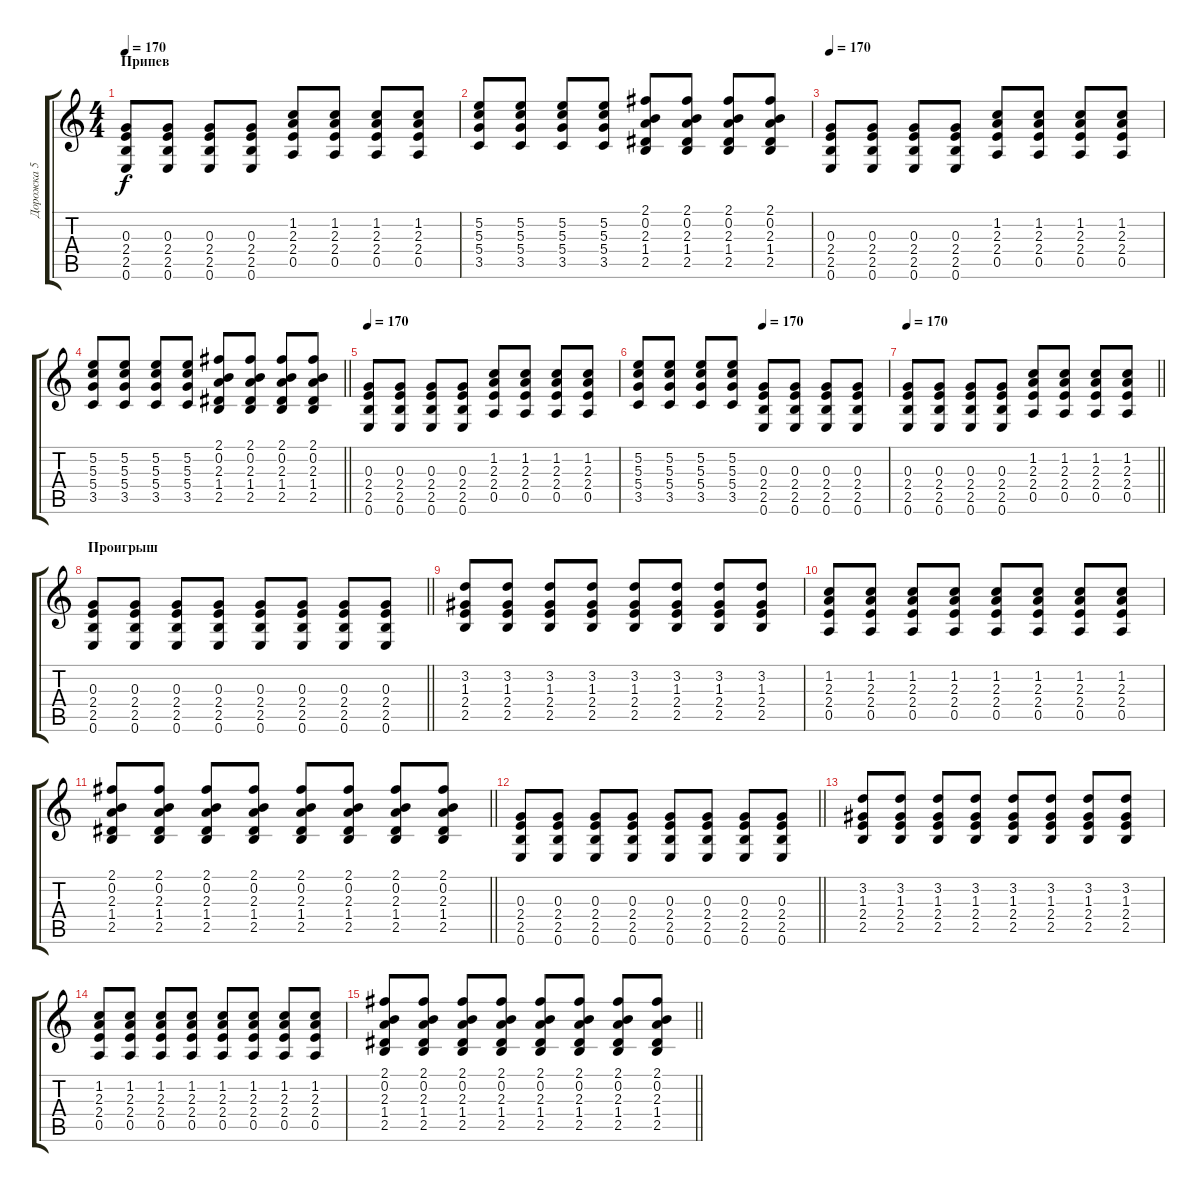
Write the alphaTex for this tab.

\track ("Дорожка 5" "Дорожка 5") {instrument distortionguitar}
\staff {score tabs}
\tuning (E4 B3 G3 D3 A2 E2) {hide}
\ts (4 4)
\section ("" "Припев")
\tempo 170
\clef g2
\ks c
(0.3 2.4 2.5 0.6).8{dy f} (0.3 2.4 2.5 0.6).8 (0.3 2.4 2.5 0.6).8 (0.3 2.4 2.5 0.6).8 (1.2 2.3 2.4 0.5).8 (1.2 2.3 2.4 0.5).8 (1.2 2.3 2.4 0.5).8 (1.2 2.3 2.4 0.5).8 |
(5.2 5.3 5.4 3.5).8 (5.2 5.3 5.4 3.5).8 (5.2 5.3 5.4 3.5).8 (5.2 5.3 5.4 3.5).8 (2.1 0.2 2.3 1.4 2.5).8 (2.1 0.2 2.3 1.4 2.5).8 (2.1 0.2 2.3 1.4 2.5).8 (2.1 0.2 2.3 1.4 2.5).8 |
\tempo 170
(0.3 2.4 2.5 0.6).8 (0.3 2.4 2.5 0.6).8 (0.3 2.4 2.5 0.6).8 (0.3 2.4 2.5 0.6).8 (1.2 2.3 2.4 0.5).8 (1.2 2.3 2.4 0.5).8 (1.2 2.3 2.4 0.5).8 (1.2 2.3 2.4 0.5).8 |
\barLineRight lightlight
(5.2 5.3 5.4 3.5).8 (5.2 5.3 5.4 3.5).8 (5.2 5.3 5.4 3.5).8 (5.2 5.3 5.4 3.5).8 (2.1 0.2 2.3 1.4 2.5).8 (2.1 0.2 2.3 1.4 2.5).8 (2.1 0.2 2.3 1.4 2.5).8 (2.1 0.2 2.3 1.4 2.5).8 |
\tempo 170
(0.3 2.4 2.5 0.6).8 (0.3 2.4 2.5 0.6).8 (0.3 2.4 2.5 0.6).8 (0.3 2.4 2.5 0.6).8 (1.2 2.3 2.4 0.5).8 (1.2 2.3 2.4 0.5).8 (1.2 2.3 2.4 0.5).8 (1.2 2.3 2.4 0.5).8 |
\tempo (170 0.5)
(5.2 5.3 5.4 3.5).8 (5.2 5.3 5.4 3.5).8 (5.2 5.3 5.4 3.5).8 (5.2 5.3 5.4 3.5).8 (0.3 2.4 2.5 0.6).8 (0.3 2.4 2.5 0.6).8 (0.3 2.4 2.5 0.6).8 (0.3 2.4 2.5 0.6).8 |
\tempo 170
\barLineRight lightlight
(0.3 2.4 2.5 0.6).8 (0.3 2.4 2.5 0.6).8 (0.3 2.4 2.5 0.6).8 (0.3 2.4 2.5 0.6).8 (1.2 2.3 2.4 0.5).8 (1.2 2.3 2.4 0.5).8 (1.2 2.3 2.4 0.5).8 (1.2 2.3 2.4 0.5).8 |
\section ("" "Проигрыш")
\barLineRight lightlight
(0.3 2.4 2.5 0.6).8 (0.3 2.4 2.5 0.6).8 (0.3 2.4 2.5 0.6).8 (0.3 2.4 2.5 0.6).8 (0.3 2.4 2.5 0.6).8 (0.3 2.4 2.5 0.6).8 (0.3 2.4 2.5 0.6).8 (0.3 2.4 2.5 0.6).8 |
(3.2 1.3 2.4 2.5).8 (3.2 1.3 2.4 2.5).8 (3.2 1.3 2.4 2.5).8 (3.2 1.3 2.4 2.5).8 (3.2 1.3 2.4 2.5).8 (3.2 1.3 2.4 2.5).8 (3.2 1.3 2.4 2.5).8 (3.2 1.3 2.4 2.5).8 |
(1.2 2.3 2.4 0.5).8 (1.2 2.3 2.4 0.5).8 (1.2 2.3 2.4 0.5).8 (1.2 2.3 2.4 0.5).8 (1.2 2.3 2.4 0.5).8 (1.2 2.3 2.4 0.5).8 (1.2 2.3 2.4 0.5).8 (1.2 2.3 2.4 0.5).8 |
\barLineRight lightlight
(2.1 0.2 2.3 1.4 2.5).8 (2.1 0.2 2.3 1.4 2.5).8 (2.1 0.2 2.3 1.4 2.5).8 (2.1 0.2 2.3 1.4 2.5).8 (2.1 0.2 2.3 1.4 2.5).8 (2.1 0.2 2.3 1.4 2.5).8 (2.1 0.2 2.3 1.4 2.5).8 (2.1 0.2 2.3 1.4 2.5).8 |
\barLineRight lightlight
(0.3 2.4 2.5 0.6).8 (0.3 2.4 2.5 0.6).8 (0.3 2.4 2.5 0.6).8 (0.3 2.4 2.5 0.6).8 (0.3 2.4 2.5 0.6).8 (0.3 2.4 2.5 0.6).8 (0.3 2.4 2.5 0.6).8 (0.3 2.4 2.5 0.6).8 |
(3.2 1.3 2.4 2.5).8 (3.2 1.3 2.4 2.5).8 (3.2 1.3 2.4 2.5).8 (3.2 1.3 2.4 2.5).8 (3.2 1.3 2.4 2.5).8 (3.2 1.3 2.4 2.5).8 (3.2 1.3 2.4 2.5).8 (3.2 1.3 2.4 2.5).8 |
(1.2 2.3 2.4 0.5).8 (1.2 2.3 2.4 0.5).8 (1.2 2.3 2.4 0.5).8 (1.2 2.3 2.4 0.5).8 (1.2 2.3 2.4 0.5).8 (1.2 2.3 2.4 0.5).8 (1.2 2.3 2.4 0.5).8 (1.2 2.3 2.4 0.5).8 |
\barLineRight lightlight
(2.1 0.2 2.3 1.4 2.5).8 (2.1 0.2 2.3 1.4 2.5).8 (2.1 0.2 2.3 1.4 2.5).8 (2.1 0.2 2.3 1.4 2.5).8 (2.1 0.2 2.3 1.4 2.5).8 (2.1 0.2 2.3 1.4 2.5).8 (2.1 0.2 2.3 1.4 2.5).8 (2.1 0.2 2.3 1.4 2.5).8
